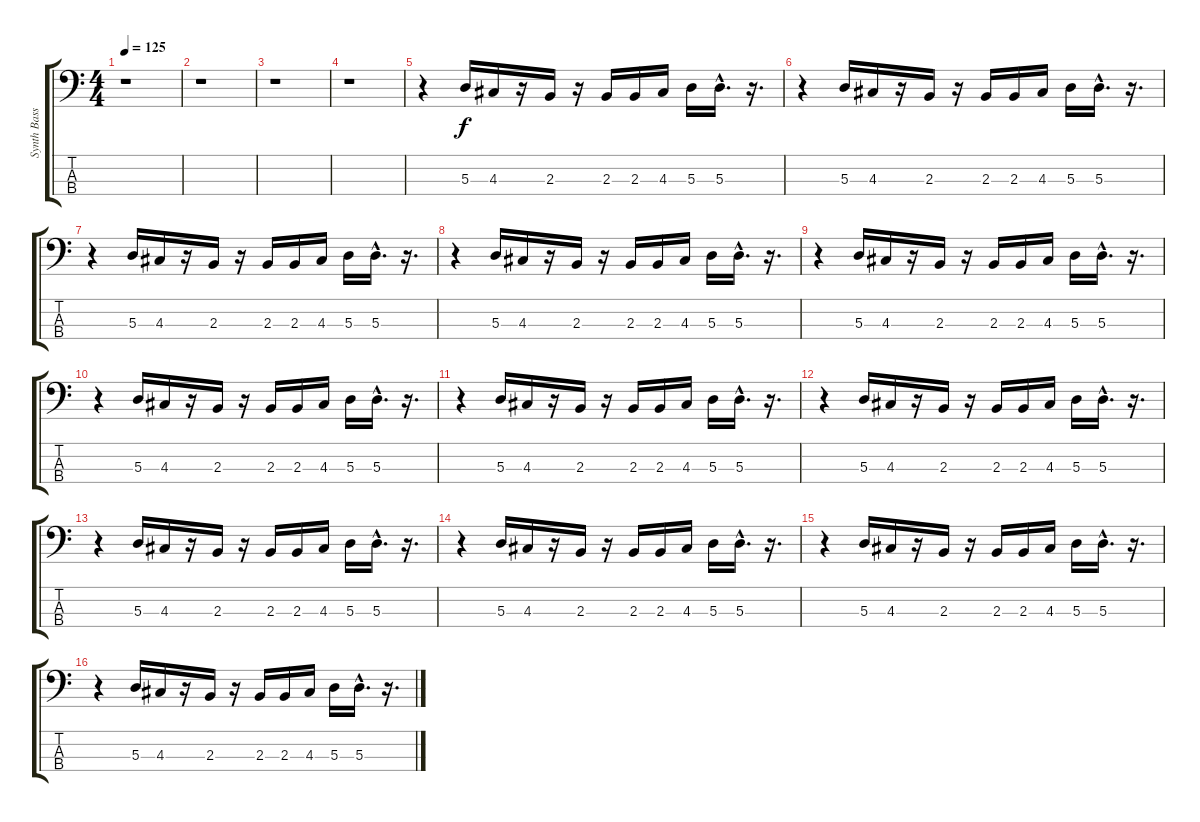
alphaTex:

\track ("Synth Bass" "Synth Bass") {instrument synthbass1}
\staff {score tabs}
\tuning (G2 D2 A1 E1) {hide}
\ts (4 4)
\tempo 125
\clef f4
\ks c
r.1{dy f instrument synthbass1} |
r.1 |
r.1 |
r.1 |
r.4 5.3.16 4.3.16 r.16 2.3.16 r.16 2.3.16 2.3.16 4.3.16 5.3.16 5.3{hac}.16{d} r.16{d} |
r.4 5.3.16 4.3.16 r.16 2.3.16 r.16 2.3.16 2.3.16 4.3.16 5.3.16 5.3{hac}.16{d} r.16{d} |
r.4 5.3.16 4.3.16 r.16 2.3.16 r.16 2.3.16 2.3.16 4.3.16 5.3.16 5.3{hac}.16{d} r.16{d} |
r.4 5.3.16 4.3.16 r.16 2.3.16 r.16 2.3.16 2.3.16 4.3.16 5.3.16 5.3{hac}.16{d} r.16{d} |
r.4 5.3.16 4.3.16 r.16 2.3.16 r.16 2.3.16 2.3.16 4.3.16 5.3.16 5.3{hac}.16{d} r.16{d} |
r.4 5.3.16 4.3.16 r.16 2.3.16 r.16 2.3.16 2.3.16 4.3.16 5.3.16 5.3{hac}.16{d} r.16{d} |
r.4 5.3.16 4.3.16 r.16 2.3.16 r.16 2.3.16 2.3.16 4.3.16 5.3.16 5.3{hac}.16{d} r.16{d} |
r.4 5.3.16 4.3.16 r.16 2.3.16 r.16 2.3.16 2.3.16 4.3.16 5.3.16 5.3{hac}.16{d} r.16{d} |
r.4 5.3.16 4.3.16 r.16 2.3.16 r.16 2.3.16 2.3.16 4.3.16 5.3.16 5.3{hac}.16{d} r.16{d} |
r.4 5.3.16 4.3.16 r.16 2.3.16 r.16 2.3.16 2.3.16 4.3.16 5.3.16 5.3{hac}.16{d} r.16{d} |
r.4 5.3.16 4.3.16 r.16 2.3.16 r.16 2.3.16 2.3.16 4.3.16 5.3.16 5.3{hac}.16{d} r.16{d} |
r.4 5.3.16 4.3.16 r.16 2.3.16 r.16 2.3.16 2.3.16 4.3.16 5.3.16 5.3{hac}.16{d} r.16{d}
